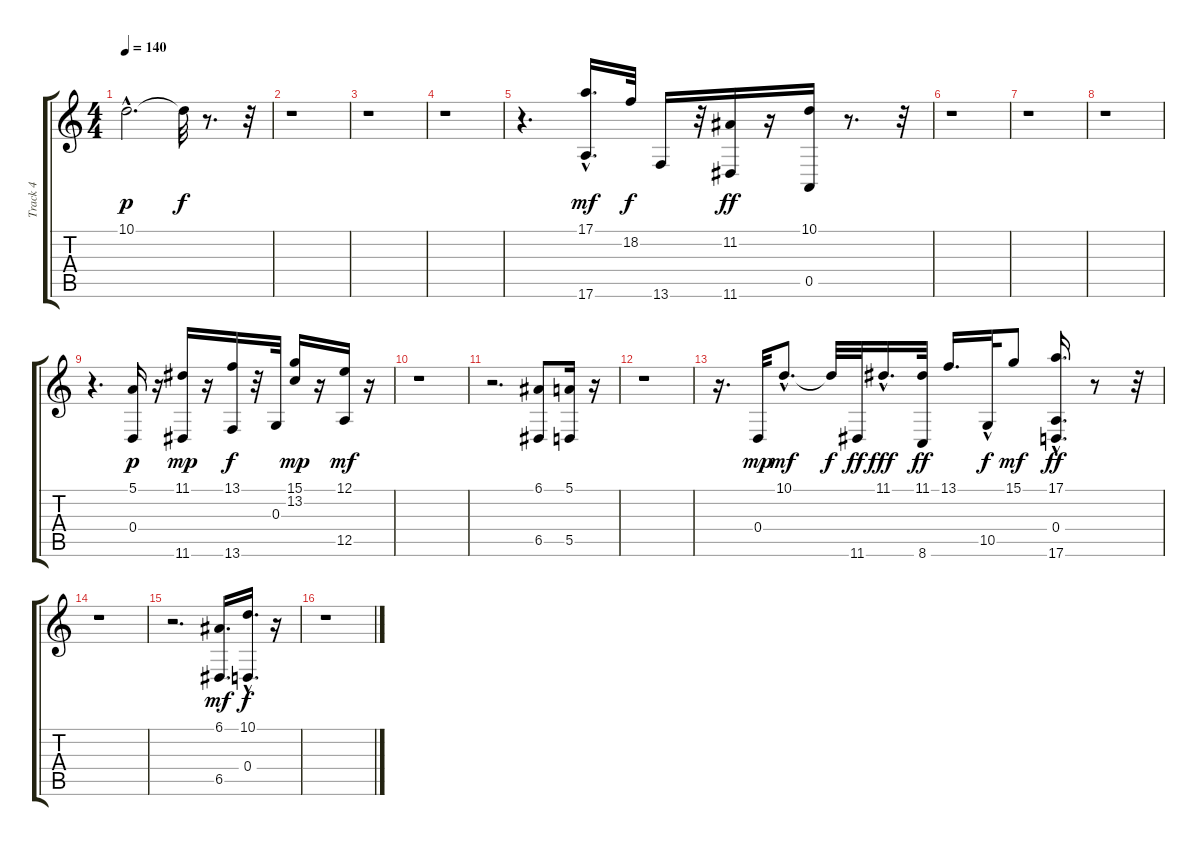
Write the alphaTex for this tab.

\track ("Track 4" "Track 4") {instrument stringensemble1}
\staff {score tabs}
\tuning (E4 B3 G3 D3 A2 E2) {hide}
\ts (4 4)
\tempo 140
\clef g2
\ks c
10.1{hac}.2{d dy p} 10.1{t}.32{dy f} r.8{d} r.32 |
r.1 |
r.1 |
r.1 |
r.4{d} (17.1 17.6{hac}).16{d dy mf} 18.2.32{dy f} 13.6.16 r.32 (11.2 11.6).16{dy ff} r.16 (10.1 0.5).16 r.8{d} r.32 |
r.1 |
r.1 |
r.1 |
r.4{d} (5.1 0.4).16{dy p} r.16 (11.1 11.6).16{dy mp} r.16 (13.1 13.6).16{dy f} r.32 0.3.32 (15.1 13.2).16{dy mp} r.16 (12.1 12.5).16{dy mf} r.16 |
r.1 |
r.2{d} (6.1 6.5).8 (5.1 5.5).16 r.16 |
r.1 |
r.16{d} 0.4.32{dy mp} 10.1{hac}.8{d dy mf} 10.1{t}.32{dy f} 11.6.32{dy ff} 11.1{hac}.16{d dy fff} (11.1 8.6).32{dy ff} 13.1.16{d} 10.5{hac}.32{dy f} 15.1.8{dy mf} (17.1 0.4 17.6{hac}).16{d dy ff} r.8 r.32 |
r.1 |
r.2{d} (6.1 6.5).16{d dy mf} (10.1 0.4{hac}).16{d dy f} r.16 |
r.1
